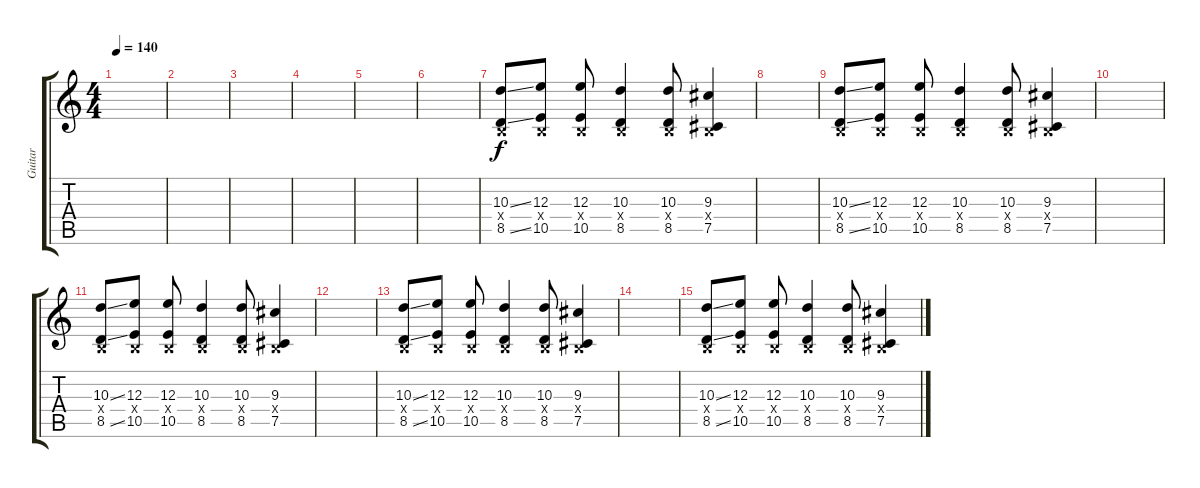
\track ("Guitar " "Guitar ") {instrument distortionguitar}
\staff {score tabs}
\tuning (Db4 Ab3 E3 B2 Gb2 B1) {hide}
\ts (4 4)
\tempo 140
\clef g2
\ks c
|
|
|
|
|
|
(10.3{ss} 0.4{x} 8.5{ss}).8 (12.3 0.4{x} 10.5).8 (12.3 0.4{x} 10.5).8 (10.3 0.4{x} 8.5).4 (10.3 0.4{x} 8.5).8 (9.3 0.4{x} 7.5).4 |
|
(10.3{ss} 0.4{x} 8.5{ss}).8 (12.3 0.4{x} 10.5).8 (12.3 0.4{x} 10.5).8 (10.3 0.4{x} 8.5).4 (10.3 0.4{x} 8.5).8 (9.3 0.4{x} 7.5).4 |
|
(10.3{ss} 0.4{x} 8.5{ss}).8 (12.3 0.4{x} 10.5).8 (12.3 0.4{x} 10.5).8 (10.3 0.4{x} 8.5).4 (10.3 0.4{x} 8.5).8 (9.3 0.4{x} 7.5).4 |
|
(10.3{ss} 0.4{x} 8.5{ss}).8 (12.3 0.4{x} 10.5).8 (12.3 0.4{x} 10.5).8 (10.3 0.4{x} 8.5).4 (10.3 0.4{x} 8.5).8 (9.3 0.4{x} 7.5).4 |
|
(10.3{ss} 0.4{x} 8.5{ss}).8 (12.3 0.4{x} 10.5).8 (12.3 0.4{x} 10.5).8 (10.3 0.4{x} 8.5).4 (10.3 0.4{x} 8.5).8 (9.3 0.4{x} 7.5).4
